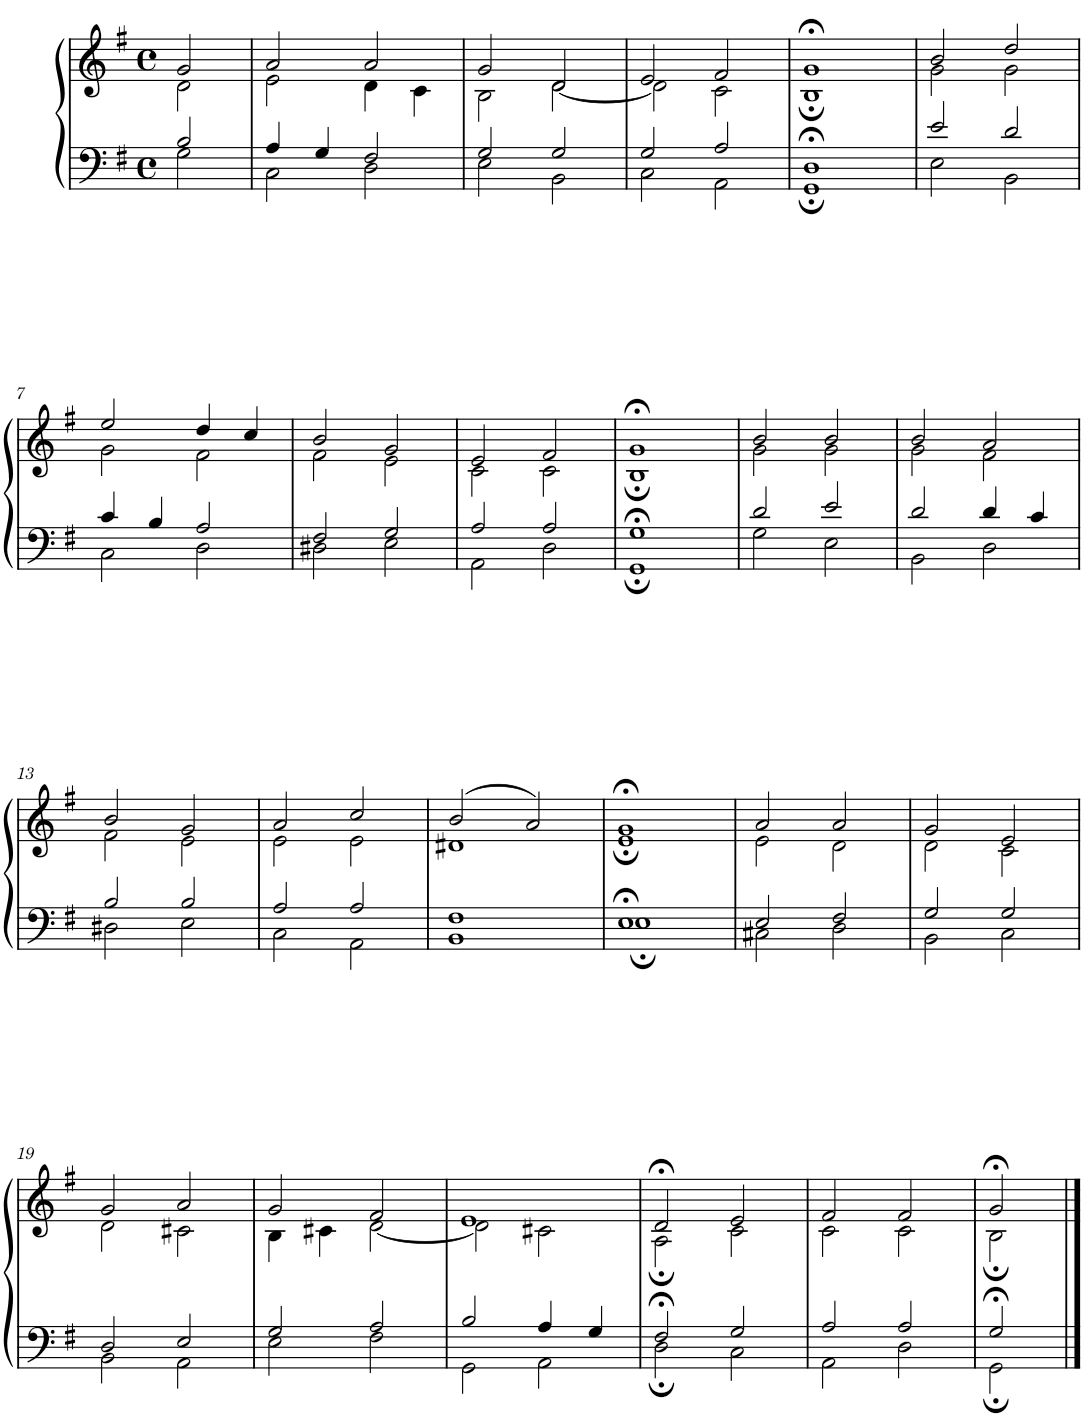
**kern	**kern
*part1	*part1
*staff2	*staff1
*I"Piano	*
*I'Pno.	*
*clefF4	*clefG2
*k[f#]	*k[f#]
*M4/4	*M4/4
*met(c)	*met(c)
=1	=1
*^	*^
2B/	2G\	2g/	2d\
=2	=2	=2	=2
4A/	2C\	2a/	2e\
4G/	.	.	.
2F#/	2D\	2a/	4d\
.	.	.	4c\
=3	=3	=3	=3
2G/	2E\	2g/	2B\
2G/	2BB\	2d/	[2d\
=4	=4	=4	=4
2G/	2C\	2e/	2d\]
2A/	2AA\	2f#/	2c\
=5	=5	=5	=5
1D;<	1GG;	1g;<	1B;
=6	=6	=6	=6
2e/	2E\	2b/	2g\
2d/	2BB\	2dd/	2g\
!!LO:LB:g=z	!!
=7	=7	=7	=7
4c/	2C\	2ee/	2g\
4B/	.	.	.
2A/	2D\	4dd/	2f#\
.	.	4cc/	.
=8	=8	=8	=8
2F#/	2D#X\	2b/	2f#\
2G/	2E\	2g/	2e\
=9	=9	=9	=9
2A/	2AA\	2e/	2c\
2A/	2D\	2f#/	2c\
=10	=10	=10	=10
1G;<	1GG;	1g;<	1B;
=11	=11	=11	=11
2d/	2G\	2b/	2g\
2e/	2E\	2b/	2g\
=12	=12	=12	=12
2d/	2BB\	2b/	2g\
4d/	2D\	2a/	2f#\
4c/	.	.	.
!!LO:LB:g=z	!!
=13	=13	=13	=13
2B/	2D#X\	2b/	2f#\
2B/	2E\	2g/	2e\
=14	=14	=14	=14
2A/	2C\	2a/	2e\
2A/	2AA\	2cc/	2e\
=15	=15	=15	=15
1F#	1BB	(2b/	1d#X
.	.	2a/)	.
=16	=16	=16	=16
1E;<	1E;	1g;<	1e;
=17	=17	=17	=17
2E/	2C#X\	2a/	2e\
2F#/	2D\	2a/	2d\
=18	=18	=18	=18
2G/	2BB\	2g/	2d\
2G/	2C\	2e/	2c\
!!LO:LB:g=z	!!
=19	=19	=19	=19
2D/	2BB\	2g/	2d\
2E/	2AA\	2a/	2c#X\
=20	=20	=20	=20
2G/	2E\	2g/	4B\
.	.	.	4c#X\
2A/	2F#\	2f#/	[2d\
=21	=21	=21	=21
2B/	2GG\	1e	2d\]
4A/	2AA\	.	2c#X\
4G/	.	.	.
=22	=22	=22	=22
2F#;</	2D;\	2d;</	2A;\
2G/	2C\	2e/	2c\
=23	=23	=23	=23
2A/	2AA\	2f#/	2c\
2A/	2D\	2f#/	2c\
=24	=24	=24	=24
2G;</	2GG;\	2g;</	2B;\
*v	*v	*	*
*	*v	*v
==	==
*-	*-
